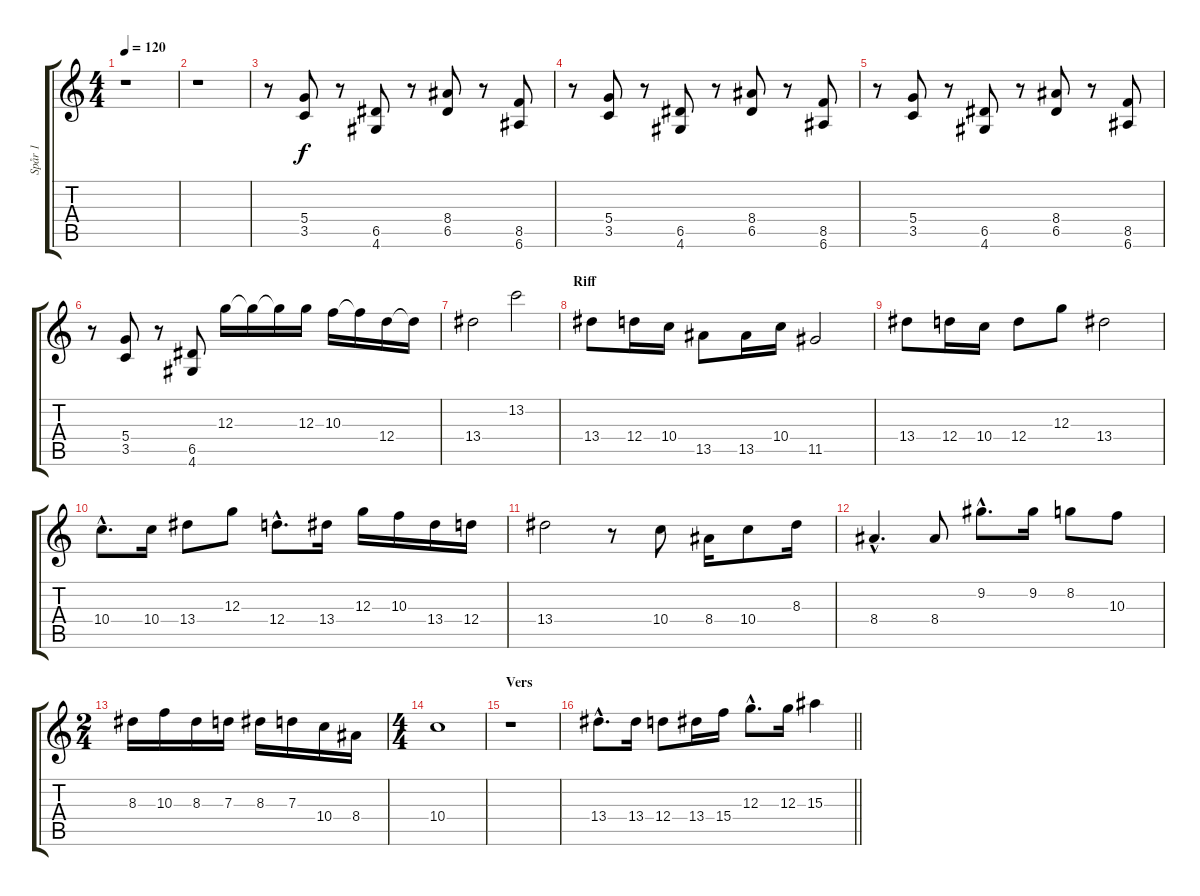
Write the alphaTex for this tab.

\track ("Spår 1" "Spår 1") {instrument overdrivenguitar}
\staff {score tabs}
\tuning (E4 B3 G3 D3 A2 E2) {hide}
\ts (4 4)
\tempo 120
\clef g2
\ks c
r.1{dy f instrument overdrivenguitar} |
r.1 |
r.8 (5.4 3.5).8 r.8 (6.5 4.6).8 r.8 (8.4 6.5).8 r.8 (8.5 6.6).8 |
r.8 (5.4 3.5).8 r.8 (6.5 4.6).8 r.8 (8.4 6.5).8 r.8 (8.5 6.6).8 |
r.8 (5.4 3.5).8 r.8 (6.5 4.6).8 r.8 (8.4 6.5).8 r.8 (8.5 6.6).8 |
r.8 (5.4 3.5).8 r.8 (6.5 4.6).8 12.3.16 12.3{t}.16 12.3{t}.16 12.3.16 10.3.16 10.3{t}.16 12.4.16 12.4{t}.16 |
13.4.2 13.2.2 |
\section ("" "Riff")
13.4.8{volume 12} 12.4.16 10.4.16 13.5.8 13.5.16 10.4.16 11.5.2 |
13.4.8 12.4.16 10.4.16 12.4.8 12.3.8 13.4.2 |
10.4{hac}.8{d} 10.4.16 13.4.8 12.3.8 12.4{hac}.8{d} 13.4.16 12.3.16 10.3.16 13.4.16 12.4.16 |
13.4.2 r.8 10.4.8 8.4.16 10.4.8 8.3.16 |
8.4{hac}.4{d} 8.4.8 9.2{hac}.8{d} 9.2.16 8.2.8 10.3.8 |
\ts (2 4)
8.3.16 10.3.16 8.3.16 7.3.16 8.3.16 7.3.16 10.4.16 8.4.16 |
\ts (4 4)
10.4.1 |
\section ("" "Vers")
r.1 |
\barLineRight lightlight
13.4{hac}.8{d volume 14} 13.4.16 12.4.8 13.4.16 15.4.16 12.3{hac}.8{d} 12.3.16 15.3.4
